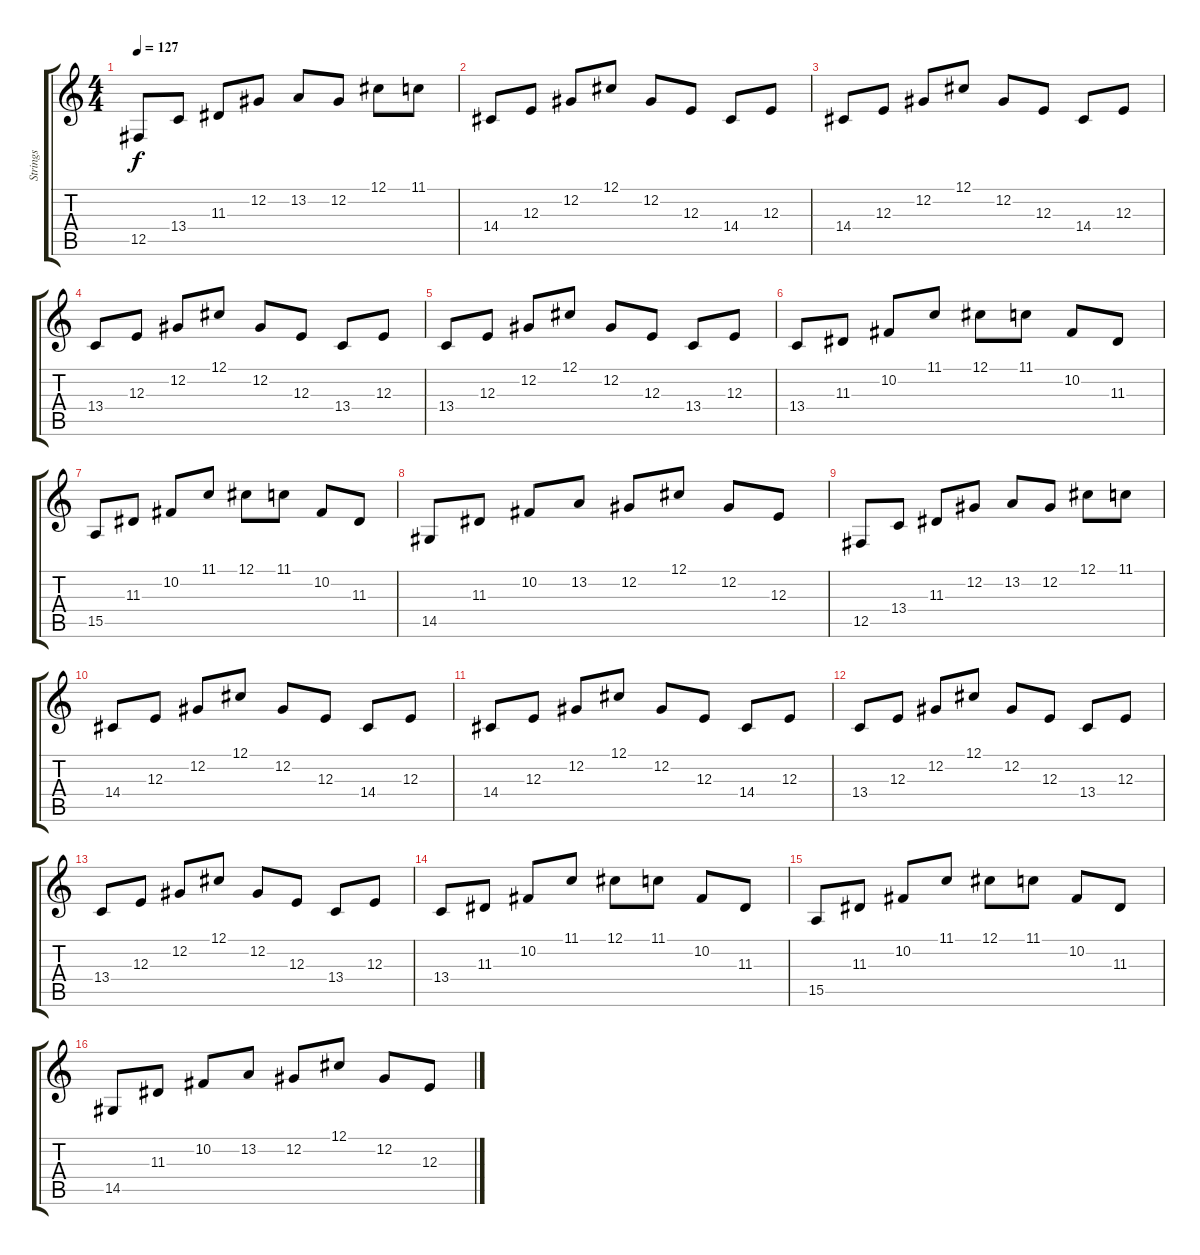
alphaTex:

\track ("Strings" "Strings") {instrument orchestralharp}
\staff {score tabs}
\tuning (Db4 Ab3 E3 B2 Gb2 B1) {hide}
\ts (4 4)
\tempo 127
\clef g2
\ks c
12.5.8{dy f} 13.4.8 11.3.8 12.2.8 13.2.8 12.2.8 12.1.8 11.1.8 |
\section ("" "")
14.4.8 12.3.8 12.2.8 12.1.8 12.2.8 12.3.8 14.4.8 12.3.8 |
14.4.8 12.3.8 12.2.8 12.1.8 12.2.8 12.3.8 14.4.8 12.3.8 |
13.4.8 12.3.8 12.2.8 12.1.8 12.2.8 12.3.8 13.4.8 12.3.8 |
13.4.8 12.3.8 12.2.8 12.1.8 12.2.8 12.3.8 13.4.8 12.3.8 |
13.4.8 11.3.8 10.2.8 11.1.8 12.1.8 11.1.8 10.2.8 11.3.8 |
15.5.8 11.3.8 10.2.8 11.1.8 12.1.8 11.1.8 10.2.8 11.3.8 |
14.5.8 11.3.8 10.2.8 13.2.8 12.2.8 12.1.8 12.2.8 12.3.8 |
12.5.8 13.4.8 11.3.8 12.2.8 13.2.8 12.2.8 12.1.8 11.1.8 |
14.4.8 12.3.8 12.2.8 12.1.8 12.2.8 12.3.8 14.4.8 12.3.8 |
14.4.8 12.3.8 12.2.8 12.1.8 12.2.8 12.3.8 14.4.8 12.3.8 |
13.4.8 12.3.8 12.2.8 12.1.8 12.2.8 12.3.8 13.4.8 12.3.8 |
13.4.8 12.3.8 12.2.8 12.1.8 12.2.8 12.3.8 13.4.8 12.3.8 |
13.4.8 11.3.8 10.2.8 11.1.8 12.1.8 11.1.8 10.2.8 11.3.8 |
15.5.8 11.3.8 10.2.8 11.1.8 12.1.8 11.1.8 10.2.8 11.3.8 |
14.5.8 11.3.8 10.2.8 13.2.8 12.2.8 12.1.8 12.2.8 12.3.8
